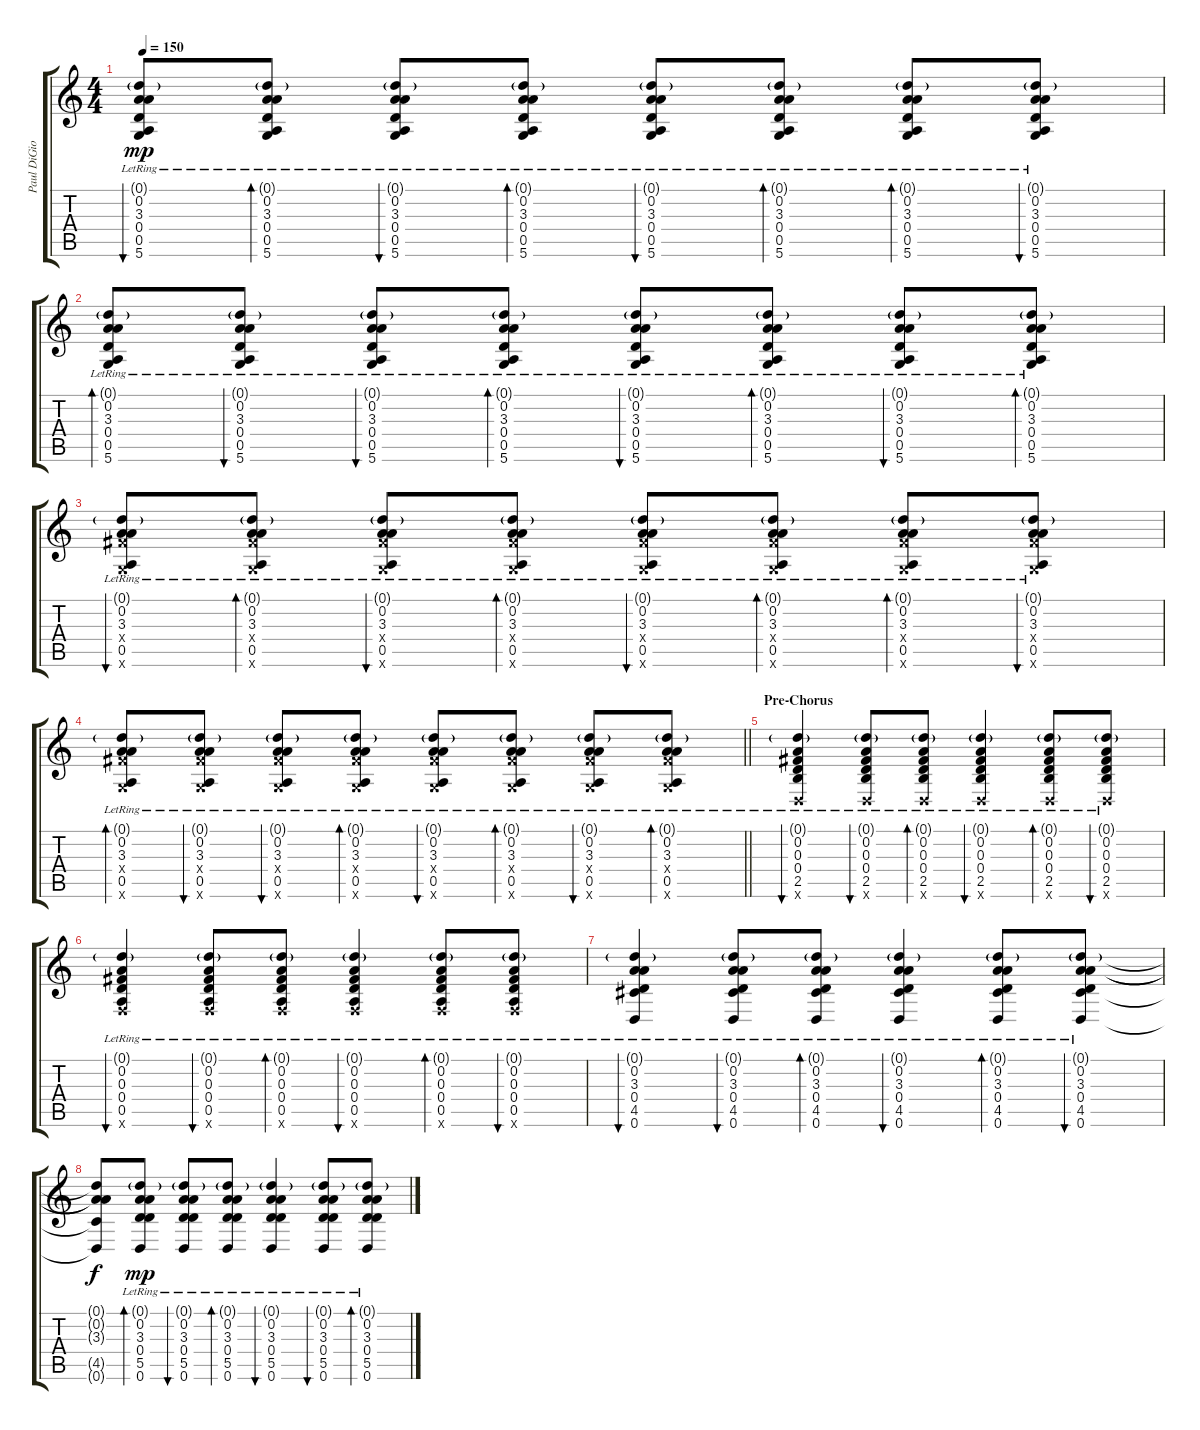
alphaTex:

\track ("Paul DiGiovanni (Overdub Lead Guitar)" "Paul DiGio") {instrument overdrivenguitar}
\staff {score tabs}
\tuning (D4 A3 Gb3 D3 A2 D2) {hide}
\ts (4 4)
\tempo 150
\clef g2
\ks c
(0.1{g lr} 0.2{lr} 3.3{lr} 0.4{lr} 0.5{lr} 5.6{lr}).8{bu 60 dy mp} (0.1{g lr} 0.2{lr} 3.3{lr} 0.4{lr} 0.5{lr} 5.6{lr}).8{bd 60} (0.1{g lr} 0.2{lr} 3.3{lr} 0.4{lr} 0.5{lr} 5.6{lr}).8{bu 60} (0.1{g lr} 0.2{lr} 3.3{lr} 0.4{lr} 0.5{lr} 5.6{lr}).8{bd 60} (0.1{g lr} 0.2{lr} 3.3{lr} 0.4{lr} 0.5{lr} 5.6{lr}).8{bu 60} (0.1{g lr} 0.2{lr} 3.3{lr} 0.4{lr} 0.5{lr} 5.6{lr}).8{bd 60} (0.1{g lr} 0.2{lr} 3.3{lr} 0.4{lr} 0.5{lr} 5.6{lr}).8{bd 60} (0.1{g lr} 0.2{lr} 3.3{lr} 0.4{lr} 0.5{lr} 5.6{lr}).8{bu 60} |
(0.1{g lr} 0.2{lr} 3.3{lr} 0.4{lr} 0.5{lr} 5.6{lr}).8{bd 60} (0.1{g lr} 0.2{lr} 3.3{lr} 0.4{lr} 0.5{lr} 5.6{lr}).8{bu 60} (0.1{g lr} 0.2{lr} 3.3{lr} 0.4{lr} 0.5{lr} 5.6{lr}).8{bu 60} (0.1{g lr} 0.2{lr} 3.3{lr} 0.4{lr} 0.5{lr} 5.6{lr}).8{bd 60} (0.1{g lr} 0.2{lr} 3.3{lr} 0.4{lr} 0.5{lr} 5.6{lr}).8{bu 60} (0.1{g lr} 0.2{lr} 3.3{lr} 0.4{lr} 0.5{lr} 5.6{lr}).8{bd 60} (0.1{g lr} 0.2{lr} 3.3{lr} 0.4{lr} 0.5{lr} 5.6{lr}).8{bu 60} (0.1{g lr} 0.2{lr} 3.3{lr} 0.4{lr} 0.5{lr} 5.6{lr}).8{bd 60} |
(0.1{g lr} 0.2{lr} 3.3{lr} 4.4{x} 0.5{lr} 5.6{x}).8{bu 60} (0.1{g lr} 0.2{lr} 3.3{lr} 4.4{x} 0.5{lr} 5.6{x}).8{bd 60} (0.1{g lr} 0.2{lr} 3.3{lr} 4.4{x} 0.5{lr} 5.6{x}).8{bu 60} (0.1{g lr} 0.2{lr} 3.3{lr} 4.4{x} 0.5{lr} 5.6{x}).8{bd 60} (0.1{g lr} 0.2{lr} 3.3{lr} 4.4{x} 0.5{lr} 5.6{x}).8{bu 60} (0.1{g lr} 0.2{lr} 3.3{lr} 4.4{x} 0.5{lr} 5.6{x}).8{bd 60} (0.1{g lr} 0.2{lr} 3.3{lr} 4.4{x} 0.5{lr} 5.6{x}).8{bd 60} (0.1{g lr} 0.2{lr} 3.3{lr} 4.4{x} 0.5{lr} 5.6{x}).8{bu 60} |
\barLineRight lightlight
(0.1{g lr} 0.2{lr} 3.3{lr} 4.4{x} 0.5{lr} 5.6{x}).8{bd 60} (0.1{g lr} 0.2{lr} 3.3{lr} 4.4{x} 0.5{lr} 5.6{x}).8{bu 60} (0.1{g lr} 0.2{lr} 3.3{lr} 4.4{x} 0.5{lr} 5.6{x}).8{bu 60} (0.1{g lr} 0.2{lr} 3.3{lr} 4.4{x} 0.5{lr} 5.6{x}).8{bd 60} (0.1{g lr} 0.2{lr} 3.3{lr} 4.4{x} 0.5{lr} 5.6{x}).8{bu 60} (0.1{g lr} 0.2{lr} 3.3{lr} 4.4{x} 0.5{lr} 5.6{x}).8{bd 60} (0.1{g lr} 0.2{lr} 3.3{lr} 4.4{x} 0.5{lr} 5.6{x}).8{bu 60} (0.1{g lr} 0.2{lr} 3.3{lr} 4.4{x} 0.5{lr} 5.6{x}).8{bd 60} |
\section ("" "Pre-Chorus")
(0.1{g lr} 0.2{lr} 0.3{lr} 0.4{lr} 2.5{lr} 0.6{x}).4{bu 240} (0.1{g lr} 0.2{lr} 0.3{lr} 0.4{lr} 2.5{lr} 0.6{x}).8{bu 60} (0.1{g lr} 0.2{lr} 0.3{lr} 0.4{lr} 2.5{lr} 0.6{x}).8{bd 60} (0.1{g lr} 0.2{lr} 0.3{lr} 0.4{lr} 2.5{lr} 0.6{x}).4{bu 60} (0.1{g lr} 0.2{lr} 0.3{lr} 0.4{lr} 2.5{lr} 0.6{x}).8{bd 60} (0.1{g lr} 0.2{lr} 0.3{lr} 0.4{lr} 2.5{lr} 0.6{x}).8{bu 60} |
(0.1{g lr} 0.2{lr} 0.3{lr} 0.4{lr} 0.5{lr} 3.6{x}).4{bu 240} (0.1{g lr} 0.2{lr} 0.3{lr} 0.4{lr} 0.5{lr} 3.6{x}).8{bu 60} (0.1{g lr} 0.2{lr} 0.3{lr} 0.4{lr} 0.5{lr} 3.6{x}).8{bd 60} (0.1{g lr} 0.2{lr} 0.3{lr} 0.4{lr} 0.5{lr} 3.6{x}).4{bu 60} (0.1{g lr} 0.2{lr} 0.3{lr} 0.4{lr} 0.5{lr} 3.6{x}).8{bd 60} (0.1{g lr} 0.2{lr} 0.3{lr} 0.4{lr} 0.5{lr} 3.6{x}).8{bu 60} |
(0.1{g lr} 0.2{lr} 3.3{lr} 0.4{lr} 4.5{lr} 0.6{lr}).4{bu 240} (0.1{g lr} 0.2{lr} 3.3{lr} 0.4{lr} 4.5{lr} 0.6{lr}).8{bu 60} (0.1{g lr} 0.2{lr} 3.3{lr} 0.4{lr} 4.5{lr} 0.6{lr}).8{bd 60} (0.1{g lr} 0.2{lr} 3.3{lr} 0.4{lr} 4.5{lr} 0.6{lr}).4{bu 60} (0.1{g lr} 0.2{lr} 3.3{lr} 0.4{lr} 4.5{lr} 0.6{lr}).8{bd 60} (0.1{g lr} 0.2{lr} 3.3{lr} 0.4{lr} 4.5{lr} 0.6{lr}).8{bu 60} |
(0.1{t} 0.2{t} 3.3{t} 4.5{t} 0.6{t}).8{dy f} (0.1{g lr} 0.2{lr} 3.3{lr} 0.4{lr} 5.5{lr} 0.6{lr}).8{bd 60 dy mp} (0.1{g lr} 0.2{lr} 3.3{lr} 0.4{lr} 5.5{lr} 0.6{lr}).8{bu 60} (0.1{g lr} 0.2{lr} 3.3{lr} 0.4{lr} 5.5{lr} 0.6{lr}).8{bd 60} (0.1{g lr} 0.2{lr} 3.3{lr} 0.4{lr} 5.5{lr} 0.6{lr}).4{bu 60} (0.1{g lr} 0.2{lr} 3.3{lr} 0.4{lr} 5.5{lr} 0.6{lr}).8{bu 60} (0.1{g lr} 0.2{lr} 3.3{lr} 0.4{lr} 5.5{lr} 0.6{lr}).8{bd 60}
